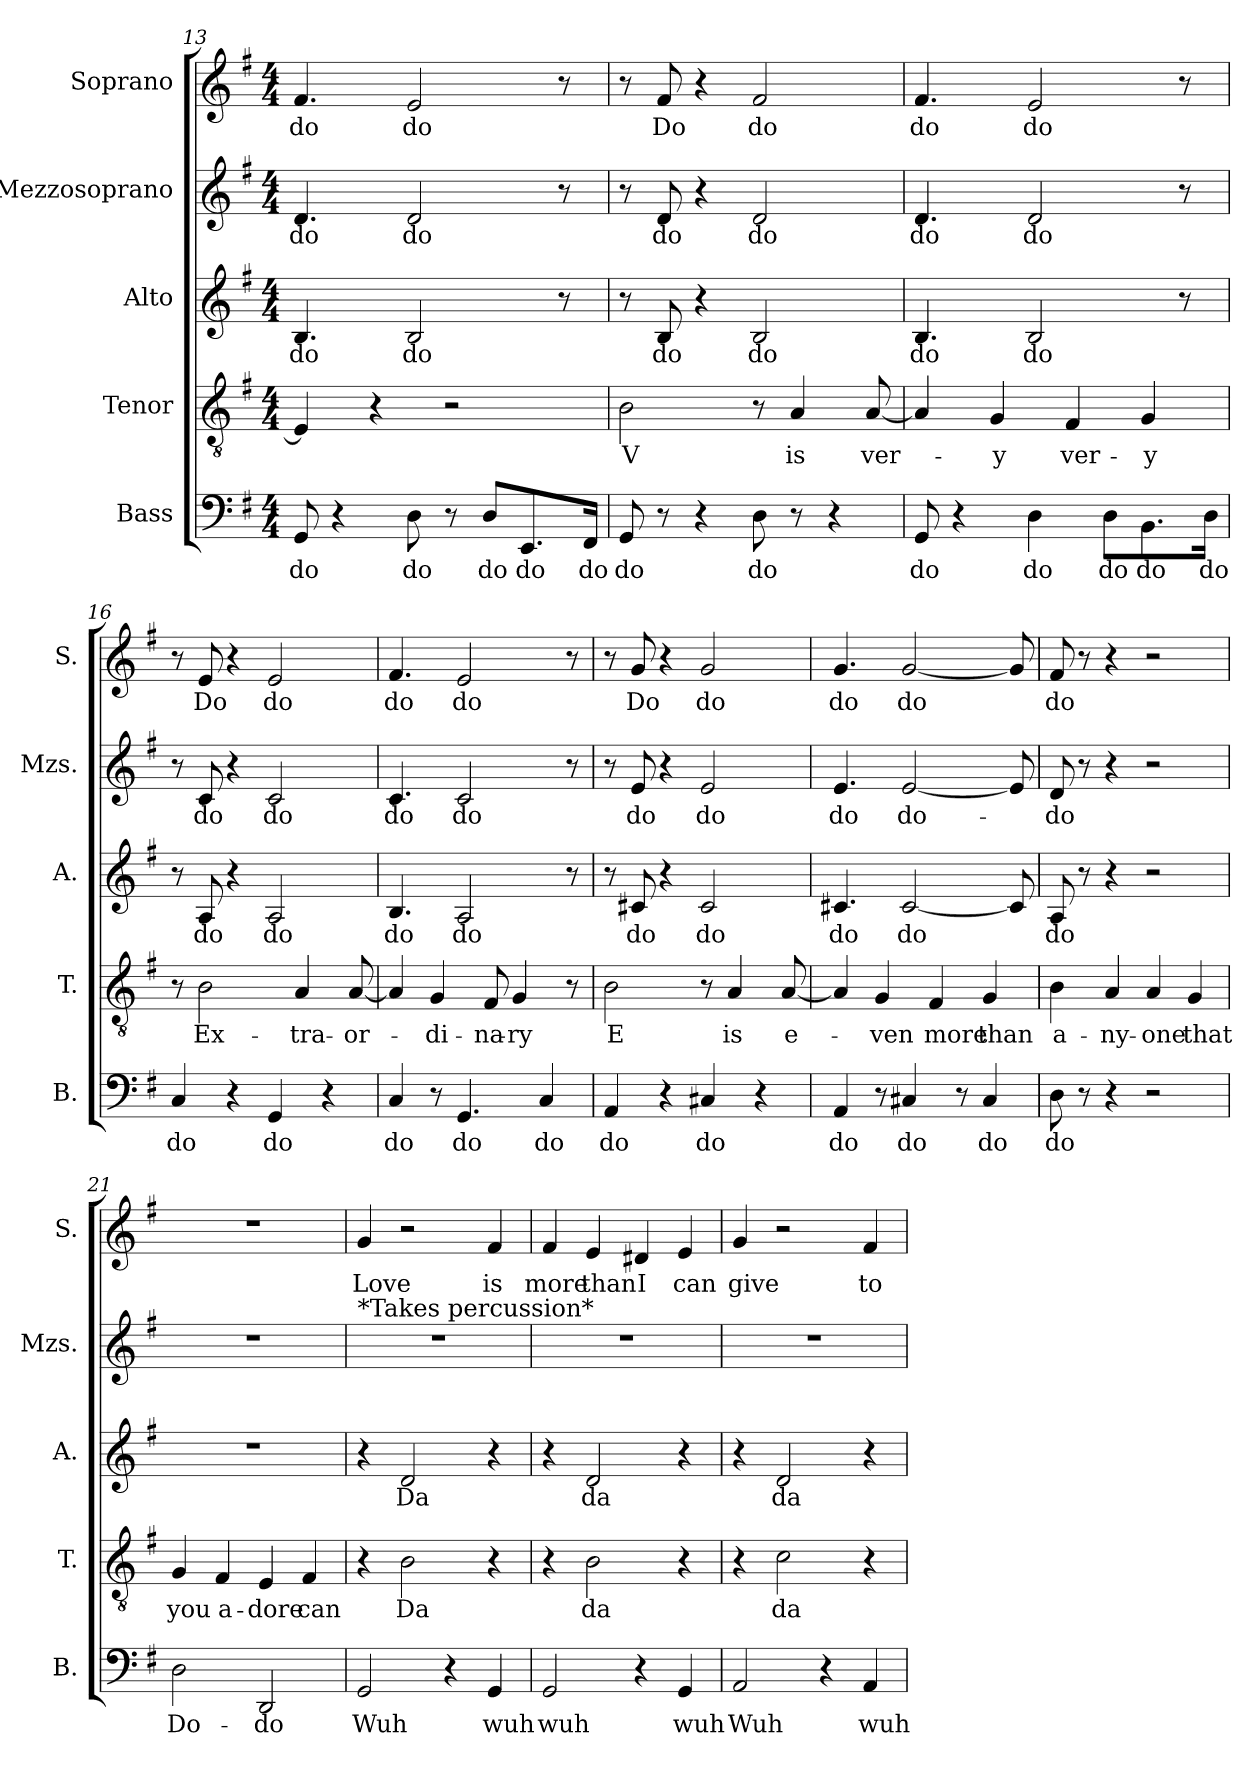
**kern	**text	**kern	**text	**kern	**text	**kern	**text	**kern	**text
*part5	*part5	*part4	*part4	*part3	*part3	*part2	*part2	*part1	*part1
*staff5	*staff5	*staff4	*staff4	*staff3	*staff3	*staff2	*staff2	*staff1	*staff1
*I"Bass	*	*I"Tenor	*	*I"Alto	*	*I"Mezzosoprano	*	*I"Soprano	*
*I'B.	*	*I'T.	*	*I'A.	*	*I'Mzs.	*	*I'S.	*
*clefF4	*	*clefGv2	*	*clefG2	*	*clefG2	*	*clefG2	*
*k[f#]	*	*k[f#]	*	*k[f#]	*	*k[f#]	*	*k[f#]	*
*G:	*	*G:	*	*G:	*	*G:	*	*G:	*
*M4/4	*	*M4/4	*	*M4/4	*	*M4/4	*	*M4/4	*
=13	=13	=13	=13	=13	=13	=13	=13	=13	=13
8GG/	do	4E/]	.	4.B/	do	4.d/	do	4.f#/	do
4r	.	.	.	.	.	.	.	.	.
.	.	4r	.	.	.	.	.	.	.
8D\	do	.	.	2B/	do	2d/	do	2e/	do
8r	.	2r	.	.	.	.	.	.	.
8D/L	do	.	.	.	.	.	.	.	.
8.EE/	do	.	.	.	.	.	.	.	.
.	.	.	.	8r	.	8r	.	8r	.
16FF#/Jk	do	.	.	.	.	.	.	.	.
=14	=14	=14	=14	=14	=14	=14	=14	=14	=14
8GG/	do	2B\	V	8r	.	8r	.	8r	.
8r	.	.	.	8B/	do	8d/	do	8f#/	Do
4r	.	.	.	4r	.	4r	.	4r	.
8D\	do	8r	.	2B/	do	2d/	do	2f#/	do
8r	.	4A/	is	.	.	.	.	.	.
4r	.	.	.	.	.	.	.	.	.
.	.	[8A/	ver-	.	.	.	.	.	.
=15	=15	=15	=15	=15	=15	=15	=15	=15	=15
8GG/	do	4A/]	.	4.B/	do	4.d/	do	4.f#/	do
4r	.	.	.	.	.	.	.	.	.
.	.	4G/	-y	.	.	.	.	.	.
4D\	do	.	.	2B/	do	2d/	do	2e/	do
.	.	4F#/	ver-	.	.	.	.	.	.
8D\L	do	.	.	.	.	.	.	.	.
8.BB\	do	4G/	-y	.	.	.	.	.	.
.	.	.	.	8r	.	8r	.	8r	.
16D\Jk	do	.	.	.	.	.	.	.	.
!!LO:PB:g=z
=16	=16	=16	=16	=16	=16	=16	=16	=16	=16
4C/	do	8r	.	8r	.	8r	.	8r	.
.	.	2B\	Ex-	8A/	do	8c/	do	8e/	Do
4r	.	.	.	4r	.	4r	.	4r	.
4GG/	do	.	.	2A/	do	2c/	do	2e/	do
.	.	4A/	-tra-	.	.	.	.	.	.
4r	.	.	.	.	.	.	.	.	.
.	.	[8A/	-or-	.	.	.	.	.	.
=17	=17	=17	=17	=17	=17	=17	=17	=17	=17
4C/	do	4A/]	.	4.B/	do	4.c/	do	4.f#/	do
8r	.	4G/	-di-	.	.	.	.	.	.
4.GG/	do	.	.	2A/	do	2c/	do	2e/	do
.	.	8F#/	-na-	.	.	.	.	.	.
.	.	4G/	-ry	.	.	.	.	.	.
4C/	do	.	.	.	.	.	.	.	.
.	.	8r	.	8r	.	8r	.	8r	.
=18	=18	=18	=18	=18	=18	=18	=18	=18	=18
4AA/	do	2B\	E	8r	.	8r	.	8r	.
.	.	.	.	8c#X/	do	8e/	do	8g/	Do
4r	.	.	.	4r	.	4r	.	4r	.
4C#X/	do	8r	.	2c#/	do	2e/	do	2g/	do
.	.	4A/	is	.	.	.	.	.	.
4r	.	.	.	.	.	.	.	.	.
.	.	[8A/	e-	.	.	.	.	.	.
=19	=19	=19	=19	=19	=19	=19	=19	=19	=19
4AA/	do	4A/]	.	4.c#X/	do	4.e/	do	4.g/	do
8r	.	4G/	-ven	.	.	.	.	.	.
4C#X/	do	.	.	[2c#/	do	[2e/	do-	[2g/	do
.	.	4F#/	more	.	.	.	.	.	.
8r	.	.	.	.	.	.	.	.	.
4C#/	do	4G/	than	.	.	.	.	.	.
.	.	.	.	8c#/]	.	8e/]	.	8g/]	.
!!LO:PB:g=z
=20	=20	=20	=20	=20	=20	=20	=20	=20	=20
8D\	do	4B\	a-	8A/	do	8d/	-do	8f#/	do
8r	.	.	.	8r	.	8r	.	8r	.
4r	.	4A/	-ny-	4r	.	4r	.	4r	.
2r	.	4A/	-one	2r	.	2r	.	2r	.
.	.	4G/	that	.	.	.	.	.	.
=21	=21	=21	=21	=21	=21	=21	=21	=21	=21
2D\	Do-	4G/	you	1r	.	1r	.	1r	.
.	.	4F#/	a-	.	.	.	.	.	.
2DD/	-do	4E/	-dore	.	.	.	.	.	.
.	.	4F#/	can	.	.	.	.	.	.
=22	=22	=22	=22	=22	=22	=22	=22	=22	=22
!	!	!	!	!	!	!LO:TX:a:t=*Takes percussion*	!	!	!
2GG/	Wuh	4r	.	4r	.	1r	.	4g/	Love
.	.	2B\	Da	2d/	Da	.	.	2r	.
4r	.	.	.	.	.	.	.	.	.
4GG/	wuh	4r	.	4r	.	.	.	4f#/	is
=23	=23	=23	=23	=23	=23	=23	=23	=23	=23
2GG/	wuh	4r	.	4r	.	1r	.	4f#/	more
.	.	2B\	da	2d/	da	.	.	4e/	than
4r	.	.	.	.	.	.	.	4d#X/	I
4GG/	wuh	4r	.	4r	.	.	.	4e/	can
=24	=24	=24	=24	=24	=24	=24	=24	=24	=24
2AA/	Wuh	4r	.	4r	.	1r	.	4g/	give
.	.	2c\	da	2d/	da	.	.	2r	.
4r	.	.	.	.	.	.	.	.	.
4AA/	wuh	4r	.	4r	.	.	.	4f#/	to
=	=	=	=	=	=	=	=	=	=
*-	*-	*-	*-	*-	*-	*-	*-	*-	*-
